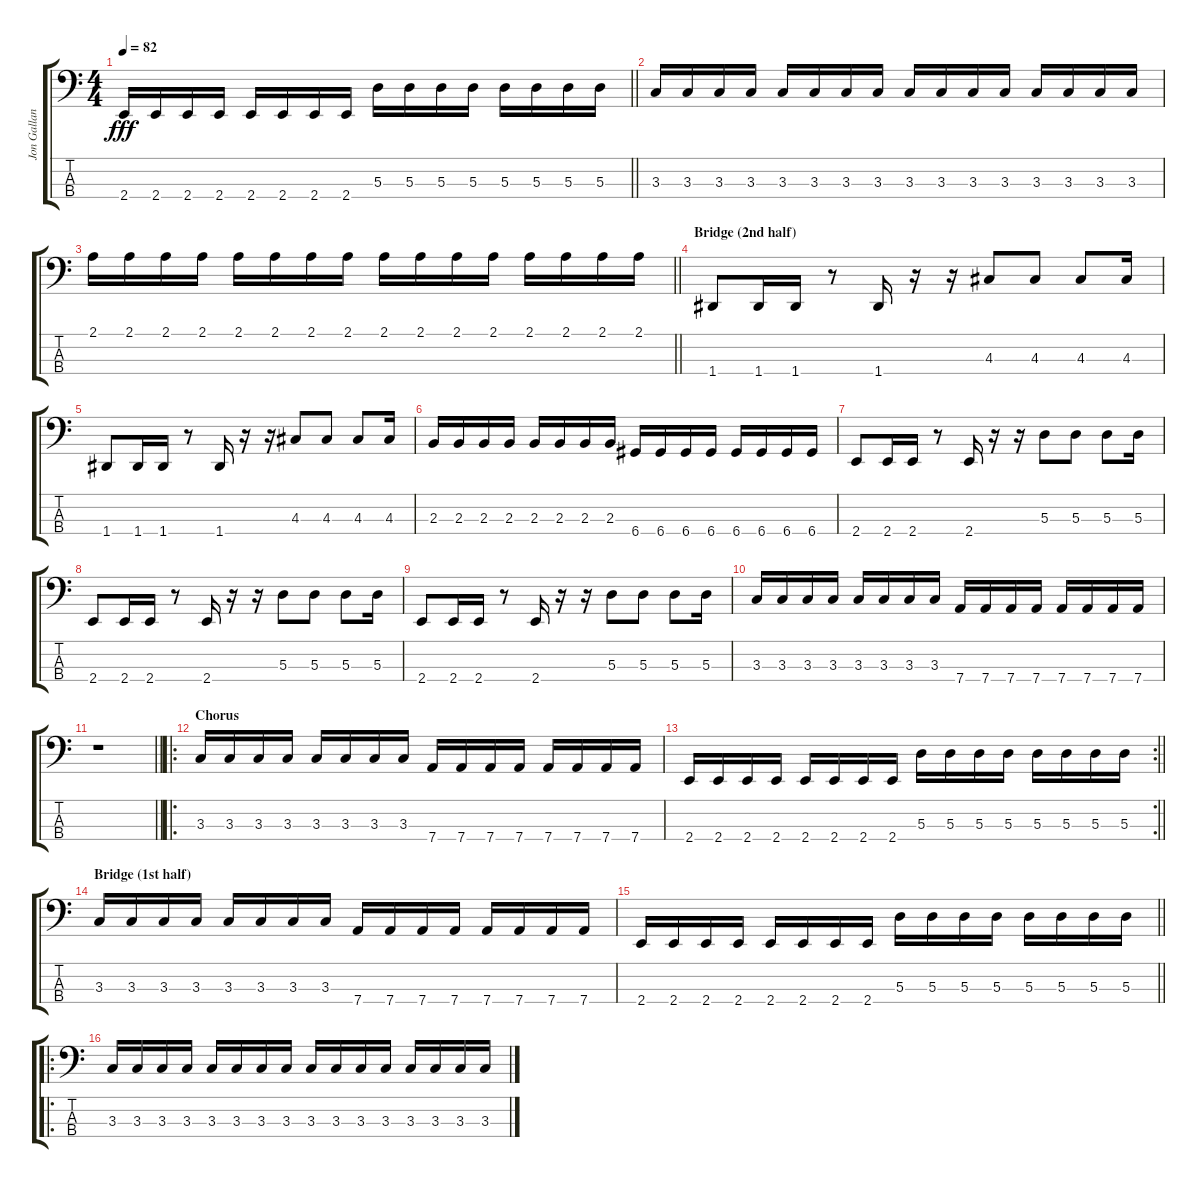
\track ("Jon Gallant - Bass" "Jon Gallan") {instrument electricbassfinger}
\staff {score tabs}
\tuning (G2 D2 A1 D1) {hide}
\ts (4 4)
\tempo 82
\clef f4
\barLineRight lightlight
\ks c
2.4.16{dy fff} 2.4.16 2.4.16 2.4.16 2.4.16 2.4.16 2.4.16 2.4.16 5.3.16 5.3.16 5.3.16 5.3.16 5.3.16 5.3.16 5.3.16 5.3.16 |
3.3.16 3.3.16 3.3.16 3.3.16 3.3.16 3.3.16 3.3.16 3.3.16 3.3.16 3.3.16 3.3.16 3.3.16 3.3.16 3.3.16 3.3.16 3.3.16 |
\barLineRight lightlight
2.1.16 2.1.16 2.1.16 2.1.16 2.1.16 2.1.16 2.1.16 2.1.16 2.1.16 2.1.16 2.1.16 2.1.16 2.1.16 2.1.16 2.1.16 2.1.16 |
\section ("" "Bridge (2nd half)")
1.4.8 1.4.16 1.4.16 r.8 1.4.16 r.16 r.16 4.3.8 4.3.8 4.3.8 4.3.16 |
1.4.8 1.4.16 1.4.16 r.8 1.4.16 r.16 r.16 4.3.8 4.3.8 4.3.8 4.3.16 |
2.3.16 2.3.16 2.3.16 2.3.16 2.3.16 2.3.16 2.3.16 2.3.16 6.4.16 6.4.16 6.4.16 6.4.16 6.4.16 6.4.16 6.4.16 6.4.16 |
2.4.8 2.4.16 2.4.16 r.8 2.4.16 r.16 r.16 5.3.8 5.3.8 5.3.8 5.3.16 |
2.4.8 2.4.16 2.4.16 r.8 2.4.16 r.16 r.16 5.3.8 5.3.8 5.3.8 5.3.16 |
2.4.8 2.4.16 2.4.16 r.8 2.4.16 r.16 r.16 5.3.8 5.3.8 5.3.8 5.3.16 |
3.3.16 3.3.16 3.3.16 3.3.16 3.3.16 3.3.16 3.3.16 3.3.16 7.4.16 7.4.16 7.4.16 7.4.16 7.4.16 7.4.16 7.4.16 7.4.16 |
\barLineRight lightlight
r.1 |
\ro
\section ("" "Chorus")
3.3.16 3.3.16 3.3.16 3.3.16 3.3.16 3.3.16 3.3.16 3.3.16 7.4.16 7.4.16 7.4.16 7.4.16 7.4.16 7.4.16 7.4.16 7.4.16 |
\rc 2
\barLineRight lightlight
2.4.16 2.4.16 2.4.16 2.4.16 2.4.16 2.4.16 2.4.16 2.4.16 5.3.16 5.3.16 5.3.16 5.3.16 5.3.16 5.3.16 5.3.16 5.3.16 |
\section ("" "Bridge (1st half)")
3.3.16 3.3.16 3.3.16 3.3.16 3.3.16 3.3.16 3.3.16 3.3.16 7.4.16 7.4.16 7.4.16 7.4.16 7.4.16 7.4.16 7.4.16 7.4.16 |
\barLineRight lightlight
2.4.16 2.4.16 2.4.16 2.4.16 2.4.16 2.4.16 2.4.16 2.4.16 5.3.16 5.3.16 5.3.16 5.3.16 5.3.16 5.3.16 5.3.16 5.3.16 |
\ro
3.3.16 3.3.16 3.3.16 3.3.16 3.3.16 3.3.16 3.3.16 3.3.16 3.3.16 3.3.16 3.3.16 3.3.16 3.3.16 3.3.16 3.3.16 3.3.16
